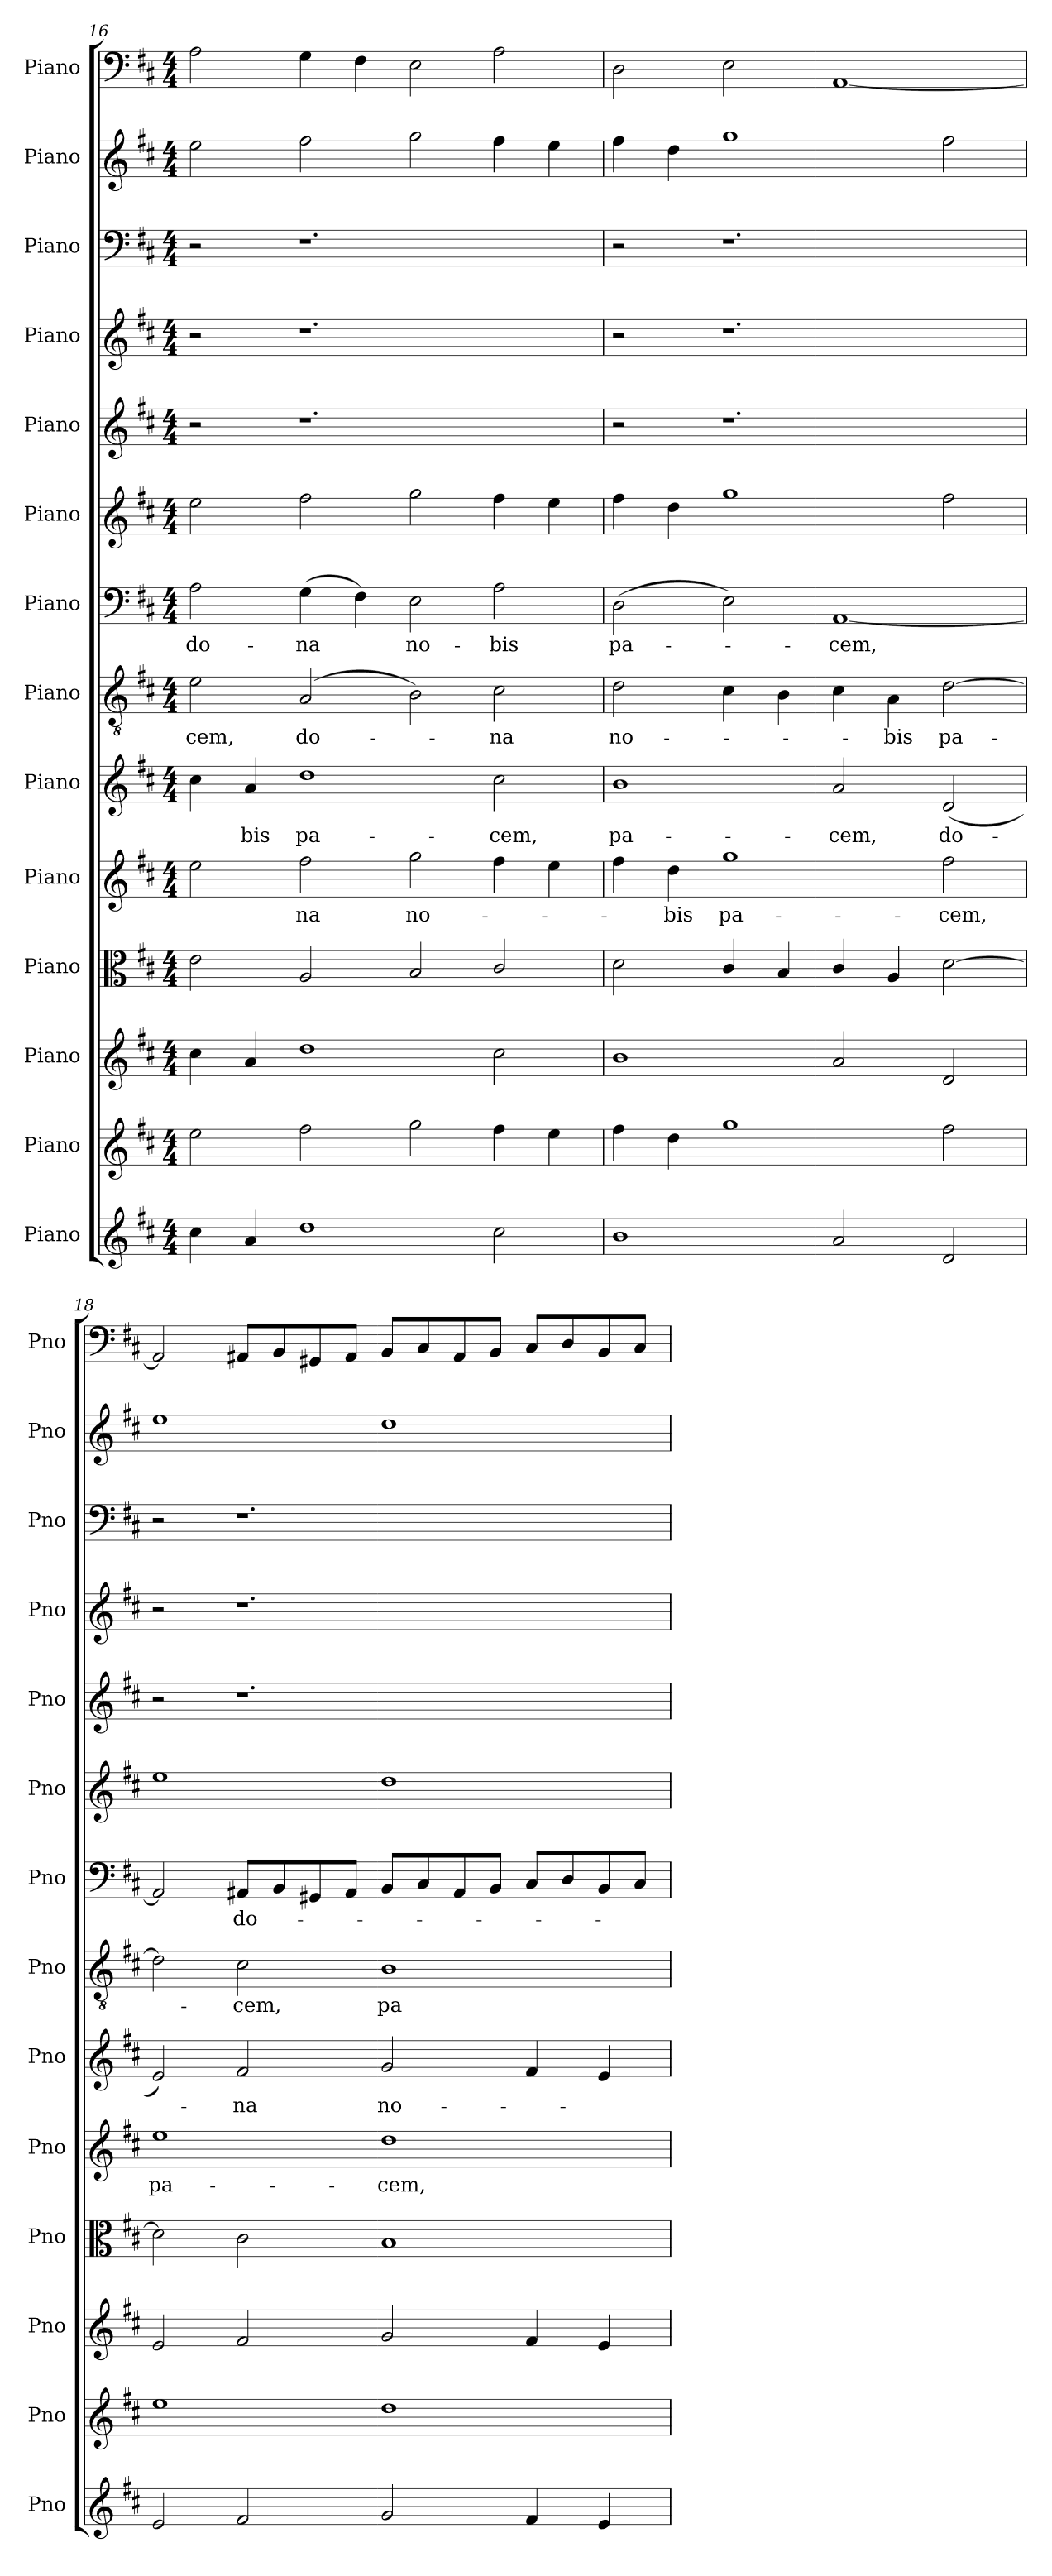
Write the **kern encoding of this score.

**kern	**kern	**kern	**kern	**kern	**text	**kern	**text	**kern	**text	**kern	**text	**kern	**kern	**kern	**kern	**kern	**kern
*part14	*part13	*part12	*part11	*part10	*part10	*part9	*part9	*part8	*part8	*part7	*part7	*part6	*part5	*part4	*part3	*part2	*part1
*staff14	*staff13	*staff12	*staff11	*staff10	*staff10	*staff9	*staff9	*staff8	*staff8	*staff7	*staff7	*staff6	*staff5	*staff4	*staff3	*staff2	*staff1
*I"Piano	*I"Piano	*I"Piano	*I"Piano	*I"Piano	*	*I"Piano	*	*I"Piano	*	*I"Piano	*	*I"Piano	*I"Piano	*I"Piano	*I"Piano	*I"Piano	*I"Piano
*I'Pno	*I'Pno	*I'Pno	*I'Pno	*I'Pno	*	*I'Pno	*	*I'Pno	*	*I'Pno	*	*I'Pno	*I'Pno	*I'Pno	*I'Pno	*I'Pno	*I'Pno
*clefG2	*clefG2	*clefG2	*clefC3	*clefG2	*	*clefG2	*	*clefGv2	*	*clefF4	*	*clefG2	*clefG2	*clefG2	*clefF4	*clefG2	*clefF4
*k[f#c#]	*k[f#c#]	*k[f#c#]	*k[f#c#]	*k[f#c#]	*	*k[f#c#]	*	*k[f#c#]	*	*k[f#c#]	*	*k[f#c#]	*k[f#c#]	*k[f#c#]	*k[f#c#]	*k[f#c#]	*k[f#c#]
*D:	*D:	*D:	*D:	*D:	*	*D:	*	*D:	*	*D:	*	*D:	*D:	*D:	*D:	*D:	*D:
*M4/4	*M4/4	*M4/4	*M4/4	*M4/4	*	*M4/4	*	*M4/4	*	*M4/4	*	*M4/4	*M4/4	*M4/4	*M4/4	*M4/4	*M4/4
=16	=16	=16	=16	=16	=16	=16	=16	=16	=16	=16	=16	=16	=16	=16	=16	=16	=16
!	!	!	!	!	!	!	!	!	!LO:LY:b	!	!LO:LY:b	!	!	!	!	!	!
4cc#\	2ee\	4cc#\	2e\	2ee\	.	4cc#\	.	2e\	-cem,	2A\	do-	2ee\	2r	2r	2r	2ee\	2A\
!	!	!	!	!	!	!	!LO:LY:b	!	!	!	!	!	!	!	!	!	!
4a/	.	4a/	.	.	.	4a/	-bis	.	.	.	.	.	.	.	.	.	.
!	!	!	!	!	!LO:LY:b	!	!LO:LY:b	!	!LO:LY:b	!	!LO:LY:b	!	!	!	!	!	!
1dd	2ff#\	1dd	2A/	2ff#\	-na	1dd	pa-	(>2A/	do-	(>4G\	-na	2ff#\	1.r	1.r	1.r	2ff#\	4G\
.	.	.	.	.	.	.	.	.	.	4F#\)	.	.	.	.	.	.	4F#\
!	!	!	!	!	!LO:LY:b	!	!	!	!	!	!LO:LY:b	!	!	!	!	!	!
.	2gg\	.	2B/	2gg\	no-	.	.	2B\)	.	2E\	no-	2gg\	.	.	.	2gg\	2E\
!	!	!	!	!	!	!	!LO:LY:b	!	!LO:LY:b	!	!LO:LY:b	!	!	!	!	!	!
2cc#\	4ff#\	2cc#\	2c#/	4ff#\	.	2cc#\	-cem,	2c#\	-na	2A\	-bis	4ff#\	.	.	.	4ff#\	2A\
.	4ee\	.	.	4ee\	.	.	.	.	.	.	.	4ee\	.	.	.	4ee\	.
=17	=17	=17	=17	=17	=17	=17	=17	=17	=17	=17	=17	=17	=17	=17	=17	=17	=17
!	!	!	!	!	!	!	!LO:LY:b	!	!LO:LY:b	!	!LO:LY:b	!	!	!	!	!	!
1b	4ff#\	1b	2d\	4ff#\	.	1b	pa-	2d\	no-	(>2D\	pa-	4ff#\	2r	2r	2r	4ff#\	2D\
!	!	!	!	!	!LO:LY:b	!	!	!	!	!	!	!	!	!	!	!	!
.	4dd\	.	.	4dd\	-bis	.	.	.	.	.	.	4dd\	.	.	.	4dd\	.
!	!	!	!	!	!LO:LY:b	!	!	!	!	!	!	!	!	!	!	!	!
.	1gg	.	4c#/	1gg	pa-	.	.	4c#\	.	2E\)	.	1gg	1.r	1.r	1.r	1gg	2E\
.	.	.	4B/	.	.	.	.	4B\	.	.	.	.	.	.	.	.	.
!	!	!	!	!	!	!	!LO:LY:b	!	!	!	!LO:LY:b	!	!	!	!	!	!
2a/	.	2a/	4c#/	.	.	2a/	-cem,	4c#\	.	[1AA	-cem,	.	.	.	.	.	[1AA
!	!	!	!	!	!	!	!	!	!LO:LY:b	!	!	!	!	!	!	!	!
.	.	.	4A/	.	.	.	.	4A\	-bis	.	.	.	.	.	.	.	.
!	!	!	!	!	!LO:LY:b	!	!LO:LY:b	!	!LO:LY:b	!	!	!	!	!	!	!	!
2d/	2ff#\	2d/	[2d\	2ff#\	-cem,	(<2d/	do-	[2d\	pa-	.	.	2ff#\	.	.	.	2ff#\	.
=18	=18	=18	=18	=18	=18	=18	=18	=18	=18	=18	=18	=18	=18	=18	=18	=18	=18
!	!	!	!	!	!LO:LY:b	!	!	!	!	!	!	!	!	!	!	!	!
2e/	1ee	2e/	2d\]	1ee	pa-	2e/)	.	2d\]	.	2AA/]	.	1ee	2r	2r	2r	1ee	2AA/]
!	!	!	!	!	!	!	!LO:LY:b	!	!LO:LY:b	!	!LO:LY:b	!	!	!	!	!	!
2f#/	.	2f#/	2c#\	.	.	2f#/	-na	2c#\	-cem,	8AA#X/L	do-	.	1.r	1.r	1.r	.	8AA#X/L
.	.	.	.	.	.	.	.	.	.	8BB/	.	.	.	.	.	.	8BB/
.	.	.	.	.	.	.	.	.	.	8GG#X/	.	.	.	.	.	.	8GG#X/
.	.	.	.	.	.	.	.	.	.	8AA#/J	.	.	.	.	.	.	8AA#/J
!	!	!	!	!	!LO:LY:b	!	!LO:LY:b	!	!LO:LY:b	!	!	!	!	!	!	!	!
2g/	1dd	2g/	1B	1dd	-cem,	2g/	no-	1B	pa-	8BB/L	.	1dd	.	.	.	1dd	8BB/L
.	.	.	.	.	.	.	.	.	.	8C#/	.	.	.	.	.	.	8C#/
.	.	.	.	.	.	.	.	.	.	8AA#/	.	.	.	.	.	.	8AA#/
.	.	.	.	.	.	.	.	.	.	8BB/J	.	.	.	.	.	.	8BB/J
4f#/	.	4f#/	.	.	.	4f#/	.	.	.	8C#/L	.	.	.	.	.	.	8C#/L
.	.	.	.	.	.	.	.	.	.	8D/	.	.	.	.	.	.	8D/
4e/	.	4e/	.	.	.	4e/	.	.	.	8BB/	.	.	.	.	.	.	8BB/
.	.	.	.	.	.	.	.	.	.	8C#/J	.	.	.	.	.	.	8C#/J
=	=	=	=	=	=	=	=	=	=	=	=	=	=	=	=	=	=
*-	*-	*-	*-	*-	*-	*-	*-	*-	*-	*-	*-	*-	*-	*-	*-	*-	*-
